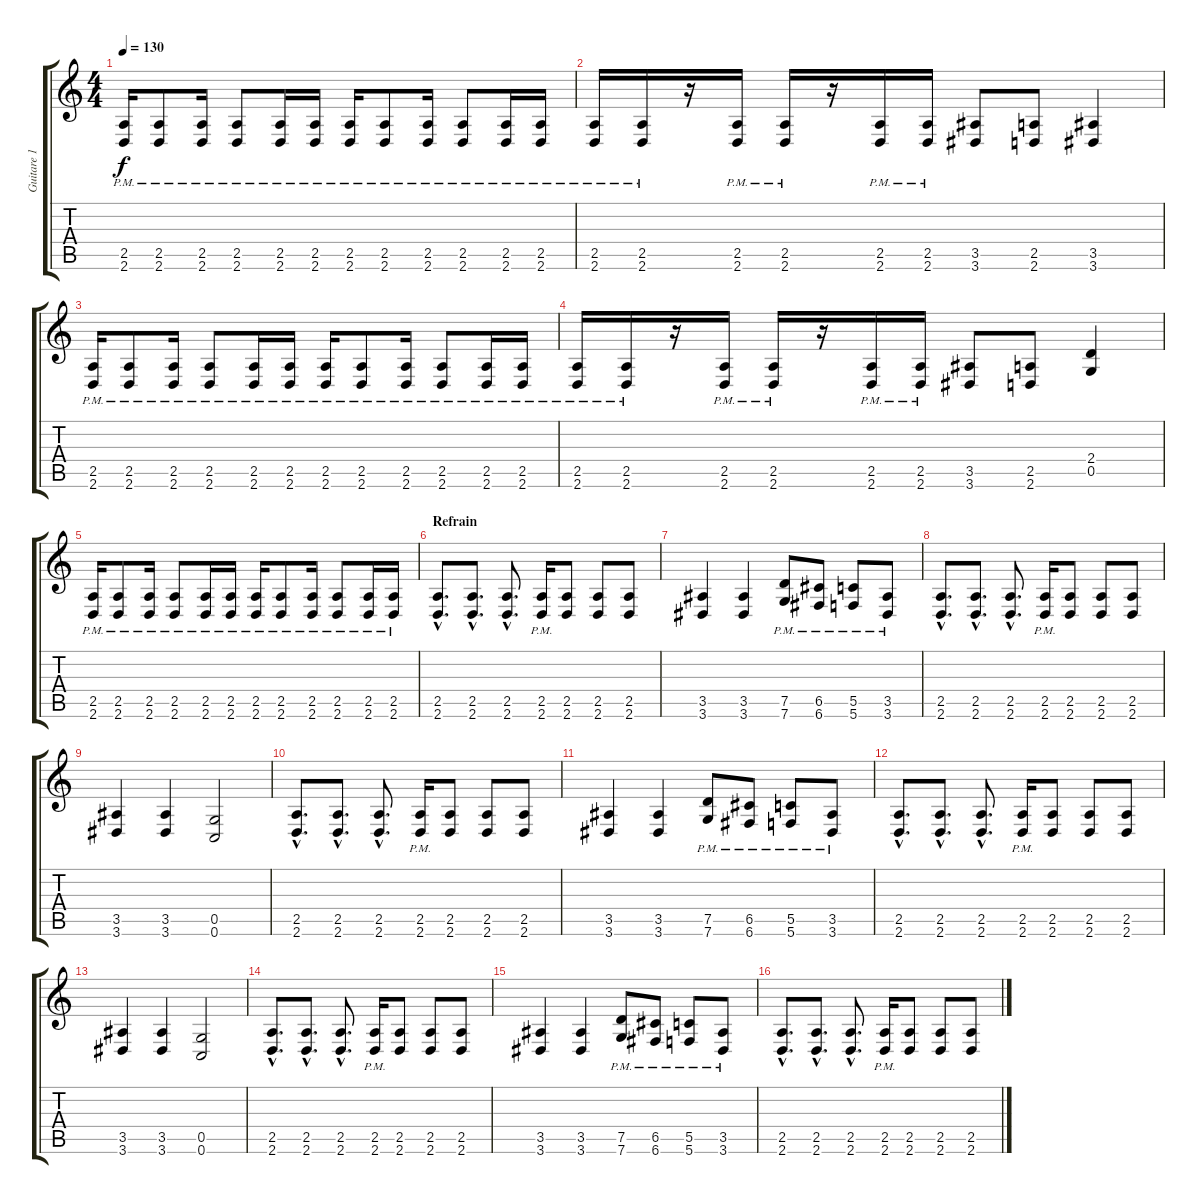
\track ("Guitare 1" "Guitare 1") {instrument distortionguitar}
\staff {score tabs}
\tuning (D4 A3 F3 C3 G2 C2) {hide}
\ts (4 4)
\tempo 130
\clef g2
\ks c
(2.5{pm} 2.6{pm}).16{dy f} (2.5{pm} 2.6{pm}).8 (2.5{pm} 2.6{pm}).16 (2.5{pm} 2.6{pm}).8 (2.5{pm} 2.6{pm}).16 (2.5{pm} 2.6{pm}).16 (2.5{pm} 2.6{pm}).16 (2.5{pm} 2.6{pm}).8 (2.5{pm} 2.6{pm}).16 (2.5{pm} 2.6{pm}).8 (2.5{pm} 2.6{pm}).16 (2.5{pm} 2.6{pm}).16 |
(2.5{pm} 2.6{pm}).16 (2.5{pm} 2.6{pm}).16 r.16 (2.5{pm} 2.6{pm}).16 (2.5{pm} 2.6{pm}).16 r.16 (2.5{pm} 2.6{pm}).16 (2.5{pm} 2.6{pm}).16 (3.5 3.6).8 (2.5 2.6).8 (3.5 3.6).4 |
(2.5{pm} 2.6{pm}).16 (2.5{pm} 2.6{pm}).8 (2.5{pm} 2.6{pm}).16 (2.5{pm} 2.6{pm}).8 (2.5{pm} 2.6{pm}).16 (2.5{pm} 2.6{pm}).16 (2.5{pm} 2.6{pm}).16 (2.5{pm} 2.6{pm}).8 (2.5{pm} 2.6{pm}).16 (2.5{pm} 2.6{pm}).8 (2.5{pm} 2.6{pm}).16 (2.5{pm} 2.6{pm}).16 |
(2.5{pm} 2.6{pm}).16 (2.5{pm} 2.6{pm}).16 r.16 (2.5{pm} 2.6{pm}).16 (2.5{pm} 2.6{pm}).16 r.16 (2.5{pm} 2.6{pm}).16 (2.5{pm} 2.6{pm}).16 (3.5 3.6).8 (2.5 2.6).8 (2.4 0.5).4 |
(2.5{pm} 2.6{pm}).16 (2.5{pm} 2.6{pm}).8 (2.5{pm} 2.6{pm}).16 (2.5{pm} 2.6{pm}).8 (2.5{pm} 2.6{pm}).16 (2.5{pm} 2.6{pm}).16 (2.5{pm} 2.6{pm}).16 (2.5{pm} 2.6{pm}).8 (2.5{pm} 2.6{pm}).16 (2.5{pm} 2.6{pm}).8 (2.5{pm} 2.6{pm}).16 (2.5{pm} 2.6{pm}).16 |
\section ("" "Refrain")
(2.5{hac} 2.6{hac}).8{d} (2.5{hac} 2.6{hac}).8{d} (2.5{hac} 2.6{hac}).8{d} (2.5{pm} 2.6{pm}).16 (2.5 2.6).8 (2.5 2.6).8 (2.5 2.6).8 |
(3.5 3.6).4 (3.5 3.6).4 (7.5{pm} 7.6{pm}).8 (6.5{pm} 6.6{pm}).8 (5.5{pm} 5.6{pm}).8 (3.5{pm} 3.6{pm}).8 |
(2.5{hac} 2.6{hac}).8{d} (2.5{hac} 2.6{hac}).8{d} (2.5{hac} 2.6{hac}).8{d} (2.5{pm} 2.6{pm}).16 (2.5 2.6).8 (2.5 2.6).8 (2.5 2.6).8 |
(3.5 3.6).4 (3.5 3.6).4 (0.5 0.6).2 |
(2.5{hac} 2.6{hac}).8{d} (2.5{hac} 2.6{hac}).8{d} (2.5{hac} 2.6{hac}).8{d} (2.5{pm} 2.6{pm}).16 (2.5 2.6).8 (2.5 2.6).8 (2.5 2.6).8 |
(3.5 3.6).4 (3.5 3.6).4 (7.5{pm} 7.6{pm}).8 (6.5{pm} 6.6{pm}).8 (5.5{pm} 5.6{pm}).8 (3.5{pm} 3.6{pm}).8 |
(2.5{hac} 2.6{hac}).8{d} (2.5{hac} 2.6{hac}).8{d} (2.5{hac} 2.6{hac}).8{d} (2.5{pm} 2.6{pm}).16 (2.5 2.6).8 (2.5 2.6).8 (2.5 2.6).8 |
(3.5 3.6).4 (3.5 3.6).4 (0.5 0.6).2 |
(2.5{hac} 2.6{hac}).8{d} (2.5{hac} 2.6{hac}).8{d} (2.5{hac} 2.6{hac}).8{d} (2.5{pm} 2.6{pm}).16 (2.5 2.6).8 (2.5 2.6).8 (2.5 2.6).8 |
(3.5 3.6).4 (3.5 3.6).4 (7.5{pm} 7.6{pm}).8 (6.5{pm} 6.6{pm}).8 (5.5{pm} 5.6{pm}).8 (3.5{pm} 3.6{pm}).8 |
(2.5{hac} 2.6{hac}).8{d} (2.5{hac} 2.6{hac}).8{d} (2.5{hac} 2.6{hac}).8{d} (2.5{pm} 2.6{pm}).16 (2.5 2.6).8 (2.5 2.6).8 (2.5 2.6).8
